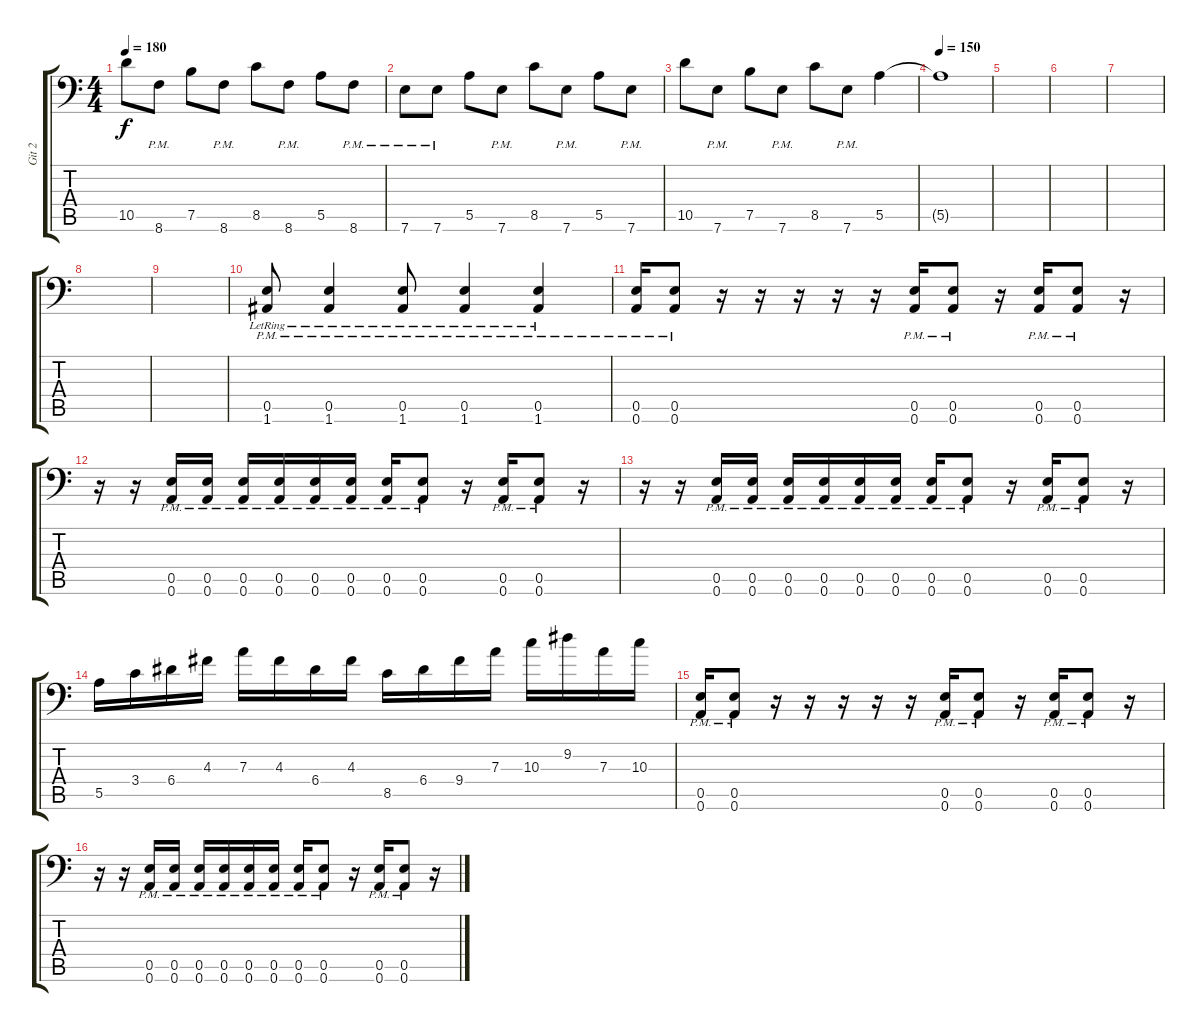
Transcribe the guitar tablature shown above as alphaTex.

\track ("Git 2" "Git 2") {instrument distortionguitar}
\staff {score tabs}
\tuning (B3 Gb3 D3 A2 E2 A1) {hide}
\ts (4 4)
\tempo 180
\clef f4
\ks c
10.5.8{dy f} 8.6{pm}.8 7.5.8 8.6{pm}.8 8.5.8 8.6{pm}.8 5.5.8 8.6{pm}.8 |
7.6{pm}.8 7.6{pm}.8 5.5.8 7.6{pm}.8 8.5.8 7.6{pm}.8 5.5.8 7.6{pm}.8 |
10.5.8 7.6{pm}.8 7.5.8 7.6{pm}.8 8.5.8 7.6{pm}.8 5.5.4 |
\tempo 150
5.5{t}.1 |
|
|
|
|
|
(0.5{pm lr} 1.6{pm lr}).8 (0.5{pm lr} 1.6{pm lr}).4 (0.5{pm lr} 1.6{pm lr}).8 (0.5{pm lr} 1.6{pm lr}).4 (0.5{pm lr} 1.6{pm lr}).4 |
(0.5{pm} 0.6{pm}).16 (0.5{pm} 0.6{pm}).8 r.16 r.16 r.16 r.16 r.16 (0.5{pm} 0.6{pm}).16 (0.5{pm} 0.6{pm}).8 r.16 (0.5{pm} 0.6{pm}).16 (0.5{pm} 0.6{pm}).8 r.16 |
r.16 r.16 (0.5{pm} 0.6{pm}).16 (0.5{pm} 0.6{pm}).16 (0.5{pm} 0.6{pm}).16 (0.5{pm} 0.6{pm}).16 (0.5{pm} 0.6{pm}).16 (0.5{pm} 0.6{pm}).16 (0.5{pm} 0.6{pm}).16 (0.5{pm} 0.6{pm}).8 r.16 (0.5{pm} 0.6{pm}).16 (0.5{pm} 0.6{pm}).8 r.16 |
r.16 r.16 (0.5{pm} 0.6{pm}).16 (0.5{pm} 0.6{pm}).16 (0.5{pm} 0.6{pm}).16 (0.5{pm} 0.6{pm}).16 (0.5{pm} 0.6{pm}).16 (0.5{pm} 0.6{pm}).16 (0.5{pm} 0.6{pm}).16 (0.5{pm} 0.6{pm}).8 r.16 (0.5{pm} 0.6{pm}).16 (0.5{pm} 0.6{pm}).8 r.16 |
5.5.16 3.4.16 6.4.16 4.3.16 7.3.16 4.3.16 6.4.16 4.3.16 8.5.16 6.4.16 9.4.16 7.3.16 10.3.16 9.2.16 7.3.16 10.3.16 |
(0.5{pm} 0.6{pm}).16 (0.5{pm} 0.6{pm}).8 r.16 r.16 r.16 r.16 r.16 (0.5{pm} 0.6{pm}).16 (0.5{pm} 0.6{pm}).8 r.16 (0.5{pm} 0.6{pm}).16 (0.5{pm} 0.6{pm}).8 r.16 |
r.16 r.16 (0.5{pm} 0.6{pm}).16 (0.5{pm} 0.6{pm}).16 (0.5{pm} 0.6{pm}).16 (0.5{pm} 0.6{pm}).16 (0.5{pm} 0.6{pm}).16 (0.5{pm} 0.6{pm}).16 (0.5{pm} 0.6{pm}).16 (0.5{pm} 0.6{pm}).8 r.16 (0.5{pm} 0.6{pm}).16 (0.5{pm} 0.6{pm}).8 r.16
